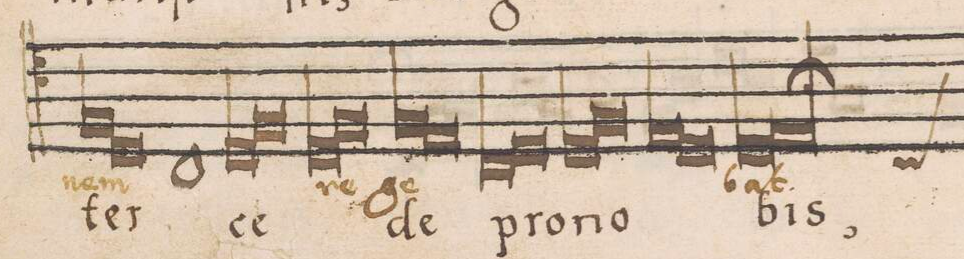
**kern	**text	**text
*I"TENOR	*	*
*clefC4	*	*
*k[]	*	*
*met(C|)	*	*
*M2/1	*	*
1F	-ter-	-nem
=34-	=34-	=34-
1D	.	.
*Xlig	*	*
1C	.	.
=35-	=35-	=35-
*lig	*	*
1D	-ce-	.
1F	.	.
*Xlig	*	*
=36-	=36-	=36-
*lig	*	*
1D	.	re-
1F	.	.
*Xlig	*	*
=37-	=37-	=37-
*lig	*	*
1F	-de	-ge-
1E	.	.
*Xlig	*	*
=38-	=38-	=38-
*lig	*	*
1C	pro	.
1D	.	.
*Xlig	*	*
=39-	=39-	=39-
*lig	*	*
1D	no-	.
1F	.	.
*Xlig	*	*
=40-	=40-	=40-
*lig	*	*
1E	.	.
1D	.	.
*Xlig	*	*
=41-	=41-	=41-
*lig	*	*
1D	-bis,	-bat.
*custos:C	*	*
[y0.E;>/l	.	.
*Xlig	*	*
=42-	=42-	=42-
=43-	=43-	=43-
00E]yy	.	.
=44-	=44-	=44-
==	==	==
*-	*-	*-
